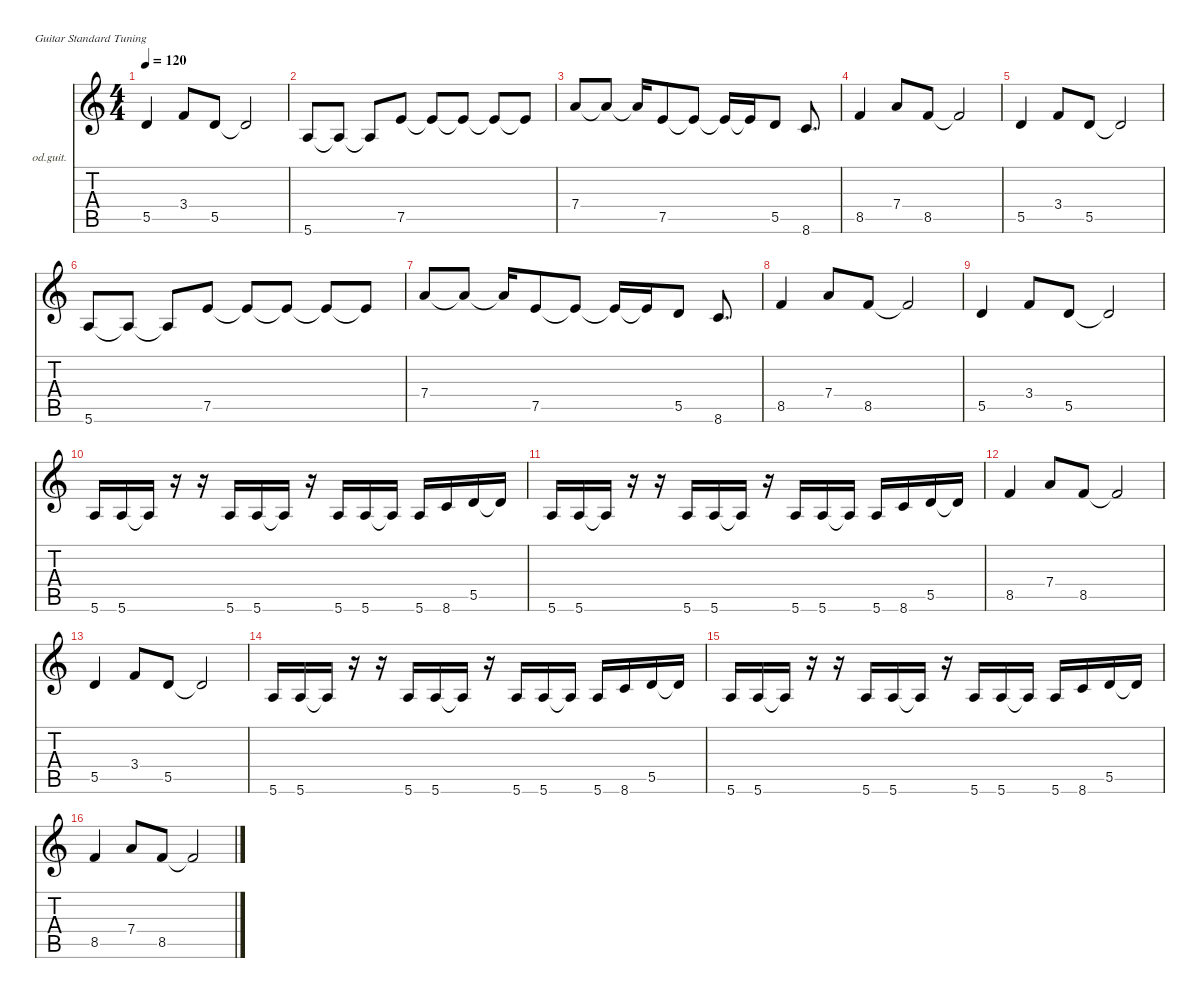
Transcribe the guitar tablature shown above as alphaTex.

\defaultSystemsLayout 4
\hideDynamics
\bracketExtendMode nobrackets
\firstSystemTrackNameOrientation horizontal
\otherSystemsTrackNameOrientation horizontal
\track ("guitar 1" "od.guit.") {instrument overdrivenguitar}
\staff {score tabs}
\tuning (E4 B3 G3 D3 A2 E2)
\ts (4 4)
\tempo 120
\clef g2
\ks c
5.5.4{dy f beam Up} 3.4.8{beam Up} 5.5.8{beam Up} 5.5{t}.2{beam Up} |
5.6.8{beam Up} 5.6{t}.8{beam Up} 5.6{t}.8{beam Up} 7.5.8{beam Up} 7.5{t}.8{beam Up} 7.5{t}.8{beam Up} 7.5{t}.8{beam Up} 7.5{t}.8{beam Up} |
7.4.8{beam Up} 7.4{t}.8{beam Up} 7.4{t}.16{beam Up} 7.5.8{beam Up} 7.5{t}.8{beam Up} 7.5{t}.16{beam Up} 7.5{t}.16{beam Up} 5.5.8{beam Up} 8.6.8{d beam Up} |
8.5.4{beam Up} 7.4.8{beam Up} 8.5.8{beam Up} 8.5{t}.2{beam Up} |
5.5.4{beam Up} 3.4.8{beam Up} 5.5.8{beam Up} 5.5{t}.2{beam Up} |
5.6.8{beam Up} 5.6{t}.8{beam Up} 5.6{t}.8{beam Up} 7.5.8{beam Up} 7.5{t}.8{beam Up} 7.5{t}.8{beam Up} 7.5{t}.8{beam Up} 7.5{t}.8{beam Up} |
7.4.8{beam Up} 7.4{t}.8{beam Up} 7.4{t}.16{beam Up} 7.5.8{beam Up} 7.5{t}.8{beam Up} 7.5{t}.16{beam Up} 7.5{t}.16{beam Up} 5.5.8{beam Up} 8.6.8{d beam Up} |
8.5.4{beam Up} 7.4.8{beam Up} 8.5.8{beam Up} 8.5{t}.2{beam Up} |
5.5.4{beam Up} 3.4.8{beam Up} 5.5.8{beam Up} 5.5{t}.2{beam Up} |
5.6.16{beam Up} 5.6.16{beam Up} 5.6{t}.16{beam Up} r.16{beam Up} r.16{beam Up} 5.6.16{beam Up} 5.6.16{beam Up} 5.6{t}.16{beam Up} r.16{beam Up} 5.6.16{beam Up} 5.6.16{beam Up} 5.6{t}.16{beam Up} 5.6.16{beam Up} 8.6.16{beam Up} 5.5.16{beam Up} 5.5{t}.16{beam Up} |
5.6.16{beam Up} 5.6.16{beam Up} 5.6{t}.16{beam Up} r.16{beam Up} r.16{beam Up} 5.6.16{beam Up} 5.6.16{beam Up} 5.6{t}.16{beam Up} r.16{beam Up} 5.6.16{beam Up} 5.6.16{beam Up} 5.6{t}.16{beam Up} 5.6.16{beam Up} 8.6.16{beam Up} 5.5.16{beam Up} 5.5{t}.16{beam Up} |
8.5.4{beam Up} 7.4.8{beam Up} 8.5.8{beam Up} 8.5{t}.2{beam Up} |
5.5.4{beam Up} 3.4.8{beam Up} 5.5.8{beam Up} 5.5{t}.2{beam Up} |
5.6.16{beam Up} 5.6.16{beam Up} 5.6{t}.16{beam Up} r.16{beam Up} r.16{beam Up} 5.6.16{beam Up} 5.6.16{beam Up} 5.6{t}.16{beam Up} r.16{beam Up} 5.6.16{beam Up} 5.6.16{beam Up} 5.6{t}.16{beam Up} 5.6.16{beam Up} 8.6.16{beam Up} 5.5.16{beam Up} 5.5{t}.16{beam Up} |
5.6.16{beam Up} 5.6.16{beam Up} 5.6{t}.16{beam Up} r.16{beam Up} r.16{beam Up} 5.6.16{beam Up} 5.6.16{beam Up} 5.6{t}.16{beam Up} r.16{beam Up} 5.6.16{beam Up} 5.6.16{beam Up} 5.6{t}.16{beam Up} 5.6.16{beam Up} 8.6.16{beam Up} 5.5.16{beam Up} 5.5{t}.16{beam Up} |
8.5.4{beam Up} 7.4.8{beam Up} 8.5.8{beam Up} 8.5{t}.2{beam Up}
